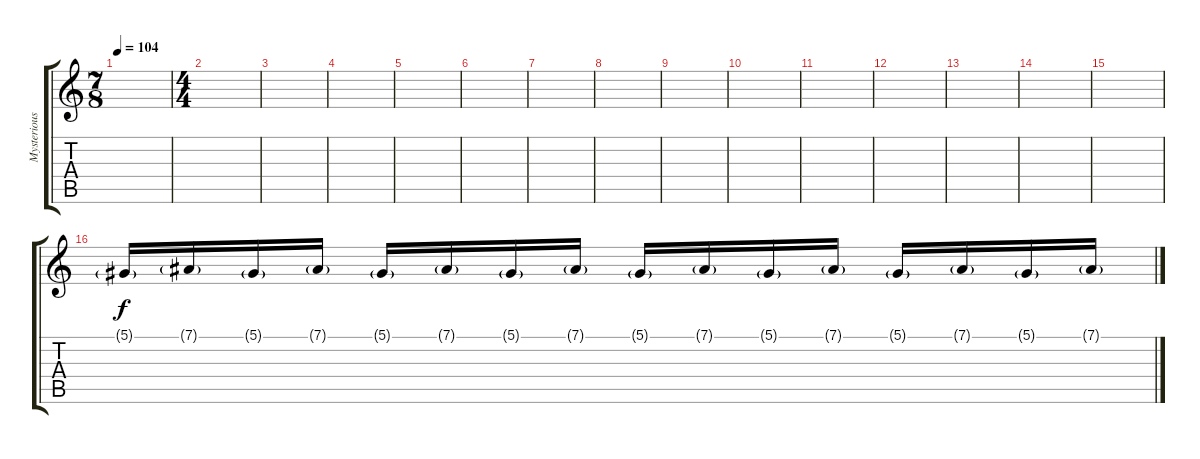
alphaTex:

\track ("Mysterious Sounds" "Mysterious") {instrument pad4choir}
\staff {score tabs}
\tuning (Eb4 Bb3 Gb3 Db3 Ab2 Eb2) {hide}
\ts (7 8)
\tempo 104
\clef g2
\ks c
|
\ts (4 4)
|
|
|
|
|
|
|
|
|
|
|
|
|
|
5.1{g}.16 7.1{g}.16 5.1{g}.16 7.1{g}.16 5.1{g}.16 7.1{g}.16 5.1{g}.16 7.1{g}.16 5.1{g}.16 7.1{g}.16 5.1{g}.16 7.1{g}.16 5.1{g}.16 7.1{g}.16 5.1{g}.16 7.1{g}.16
